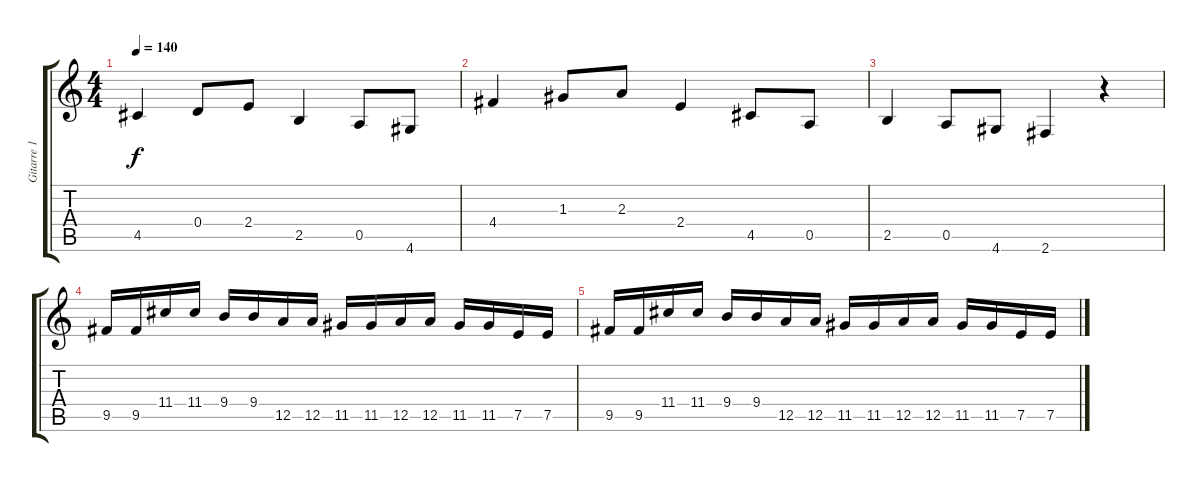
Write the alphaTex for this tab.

\track ("Gitarre 1" "Gitarre 1") {instrument overdrivenguitar}
\staff {score tabs}
\tuning (E4 B3 G3 D3 A2 E2) {hide}
\ts (4 4)
\tempo 140
\clef g2
\ks c
4.5.4{dy f} 0.4.8 2.4.8 2.5.4 0.5.8 4.6.8 |
4.4.4 1.3.8 2.3.8 2.4.4 4.5.8 0.5.8 |
2.5.4 0.5.8 4.6.8 2.6.4 r.4 |
9.5.16 9.5.16 11.4.16 11.4.16 9.4.16 9.4.16 12.5.16 12.5.16 11.5.16 11.5.16 12.5.16 12.5.16 11.5.16 11.5.16 7.5.16 7.5.16 |
9.5.16 9.5.16 11.4.16 11.4.16 9.4.16 9.4.16 12.5.16 12.5.16 11.5.16 11.5.16 12.5.16 12.5.16 11.5.16 11.5.16 7.5.16 7.5.16
